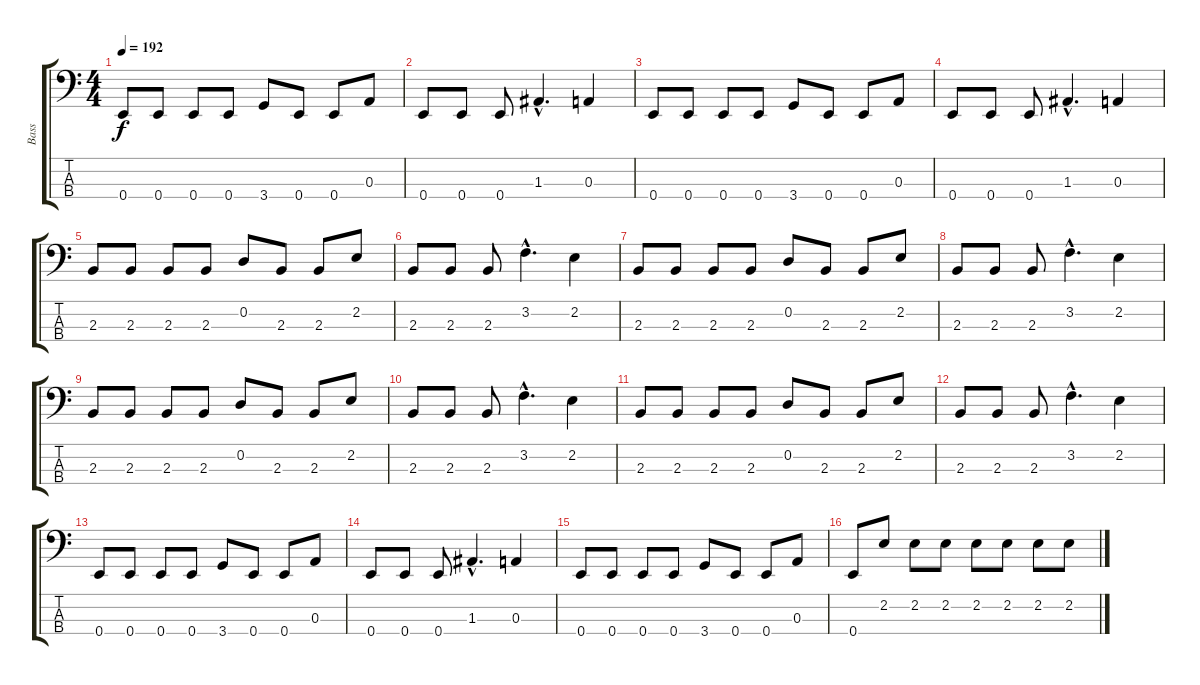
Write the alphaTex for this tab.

\track ("Bass" "Bass") {instrument electricbassfinger}
\staff {score tabs}
\tuning (G2 D2 A1 E1) {hide}
\ts (4 4)
\tempo 192
\clef f4
\ks c
0.4.8{dy f} 0.4.8 0.4.8 0.4.8 3.4.8 0.4.8 0.4.8 0.3.8 |
0.4.8 0.4.8 0.4.8 1.3{hac}.4{d} 0.3.4 |
0.4.8 0.4.8 0.4.8 0.4.8 3.4.8 0.4.8 0.4.8 0.3.8 |
0.4.8 0.4.8 0.4.8 1.3{hac}.4{d} 0.3.4 |
2.3.8 2.3.8 2.3.8 2.3.8 0.2.8 2.3.8 2.3.8 2.2.8 |
2.3.8 2.3.8 2.3.8 3.2{hac}.4{d} 2.2.4 |
2.3.8 2.3.8 2.3.8 2.3.8 0.2.8 2.3.8 2.3.8 2.2.8 |
2.3.8 2.3.8 2.3.8 3.2{hac}.4{d} 2.2.4 |
2.3.8 2.3.8 2.3.8 2.3.8 0.2.8 2.3.8 2.3.8 2.2.8 |
2.3.8 2.3.8 2.3.8 3.2{hac}.4{d} 2.2.4 |
2.3.8 2.3.8 2.3.8 2.3.8 0.2.8 2.3.8 2.3.8 2.2.8 |
2.3.8 2.3.8 2.3.8 3.2{hac}.4{d} 2.2.4 |
0.4.8 0.4.8 0.4.8 0.4.8 3.4.8 0.4.8 0.4.8 0.3.8 |
0.4.8 0.4.8 0.4.8 1.3{hac}.4{d} 0.3.4 |
0.4.8 0.4.8 0.4.8 0.4.8 3.4.8 0.4.8 0.4.8 0.3.8 |
0.4.8 2.2.8 2.2.8 2.2.8 2.2.8 2.2.8 2.2.8 2.2.8
